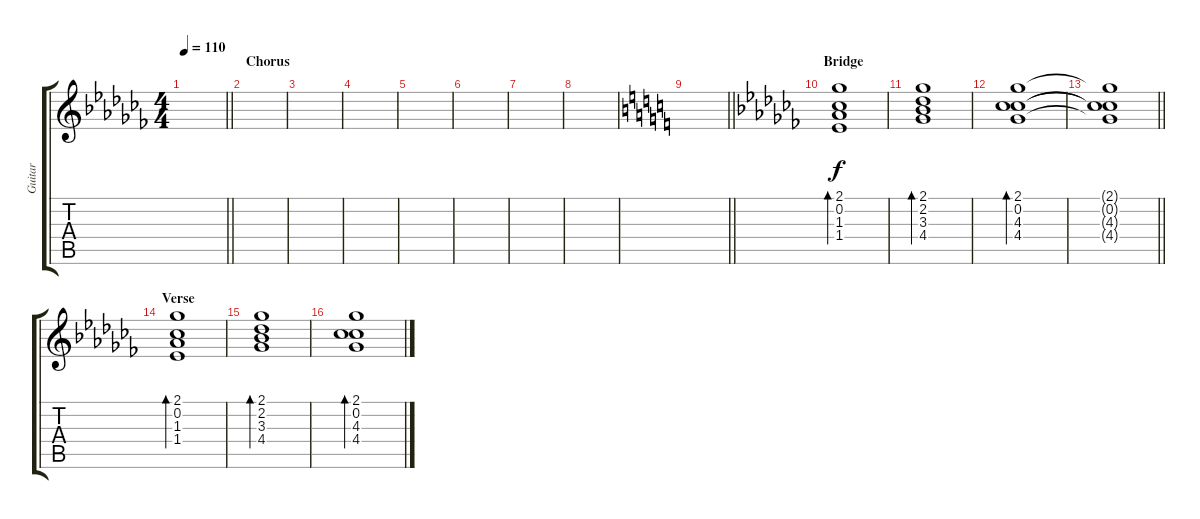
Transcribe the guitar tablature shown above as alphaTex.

\track ("Guitar" "Guitar") {instrument acousticguitarnylon}
\staff {score tabs}
\tuning (E4 B3 G3 D3 A2 E2) {hide}
\ts (4 4)
\tempo 110
\clef g2
\barLineRight lightlight
\ks abminor
|
\section ("" "Chorus")
|
|
|
|
|
|
|
\barLineRight lightlight
\ks c
|
\section ("" "Bridge")
\ks abminor
(2.1 0.2 1.3 1.4).1{bd 120} |
(2.1 2.2 3.3 4.4).1{bd 120} |
(2.1 0.2 4.3 4.4).1{bd 120} |
\barLineRight lightlight
(2.1{t} 0.2{t} 4.3{t} 4.4{t}).1 |
\section ("" "Verse")
(2.1 0.2 1.3 1.4).1{bd 120} |
(2.1 2.2 3.3 4.4).1{bd 120} |
(2.1 0.2 4.3 4.4).1{bd 120}
